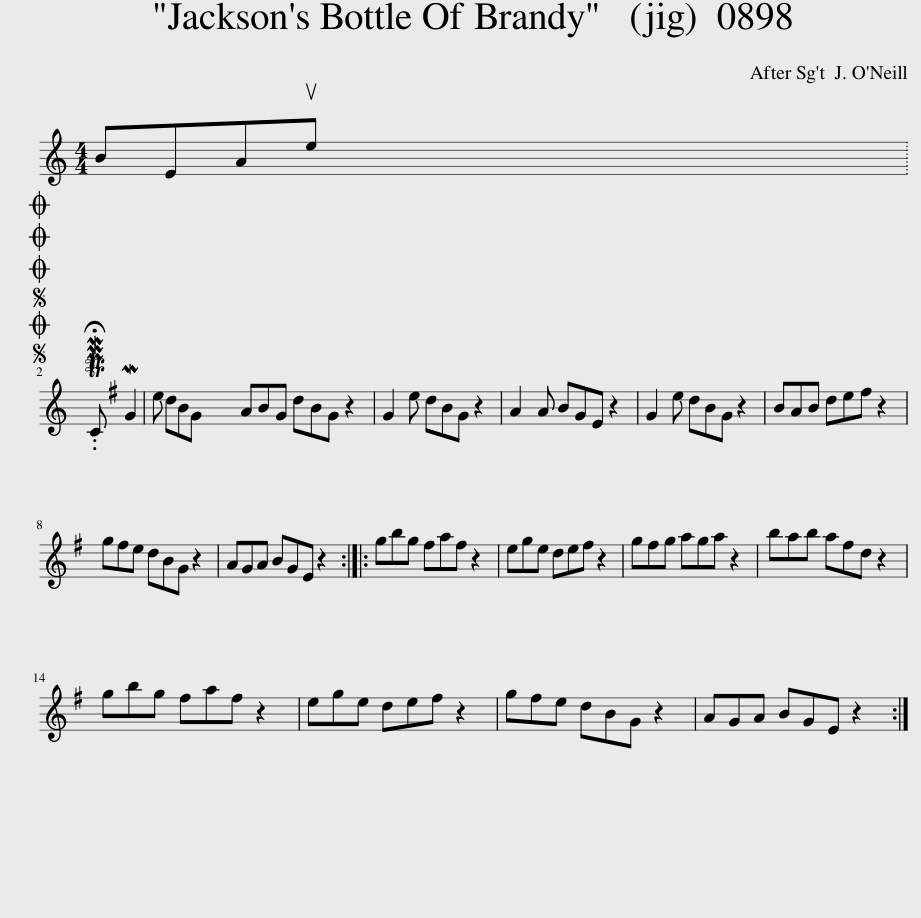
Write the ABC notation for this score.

X:1
L:1/8
M:4/4
I:linebreak $
K:C
V:1 treble
V:1
 BEAue x2002 |$SOSOOO .!fermata!PMTC MG2 e dBG | ABG dBG z2 | G2 e dBG z2 | A2 A BGE z2 | %5
 G2 e dBG z2 | BAB de^f z2 |$ g^fe dBG z2 | AGA BGE z2 :: gbg ^faf z2 | %10
 ege de^f z2 | g^fg aga z2 | bab a^fd z2 |$ gbg ^faf z2 | ege de^f z2 | %15
 g^fe dBG z2 | AGA BGE z2 :| %17
